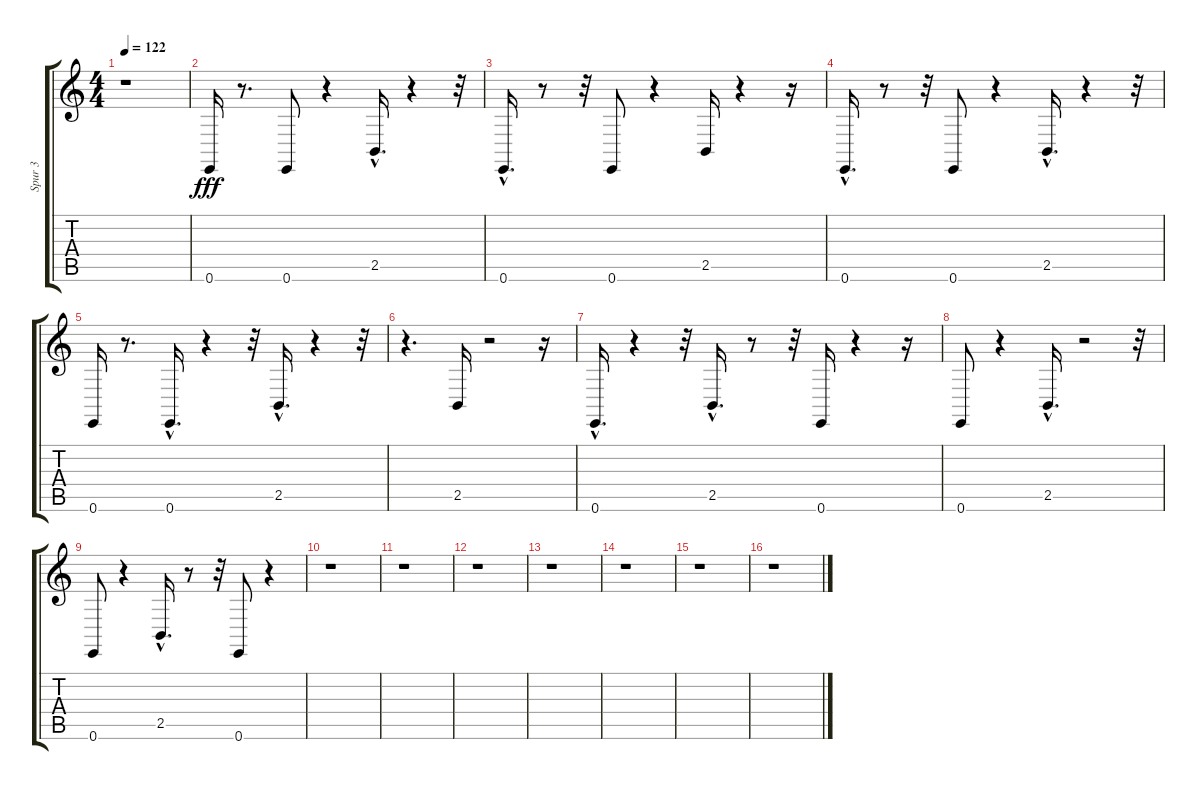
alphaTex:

\track ("Spur 3" "Spur 3") {instrument harpsichord}
\staff {score tabs}
\tuning (E4 B3 G3 D3 A2 E2) {hide}
\ts (4 4)
\tempo 122
\clef g2
\ks c
r.1{dy fff instrument harpsichord} |
0.6.16 r.8{d} 0.6.8 r.4 2.5{hac}.16{d} r.4 r.32 |
0.6{hac}.16{d} r.8 r.32 0.6.8 r.4 2.5.16 r.4 r.16 |
0.6{hac}.16{d} r.8 r.32 0.6.8 r.4 2.5{hac}.16{d} r.4 r.32 |
0.6.16 r.8{d} 0.6{hac}.16{d} r.4 r.32 2.5{hac}.16{d} r.4 r.32 |
r.4{d} 2.5.16 r.2 r.16 |
0.6{hac}.16{d} r.4 r.32 2.5{hac}.16{d} r.8 r.32 0.6.16 r.4 r.16 |
0.6.8 r.4 2.5{hac}.16{d} r.2 r.32 |
0.6.8 r.4 2.5{hac}.16{d} r.8 r.32 0.6.8 r.4 |
r.1 |
r.1 |
r.1 |
r.1 |
r.1 |
r.1 |
r.1
